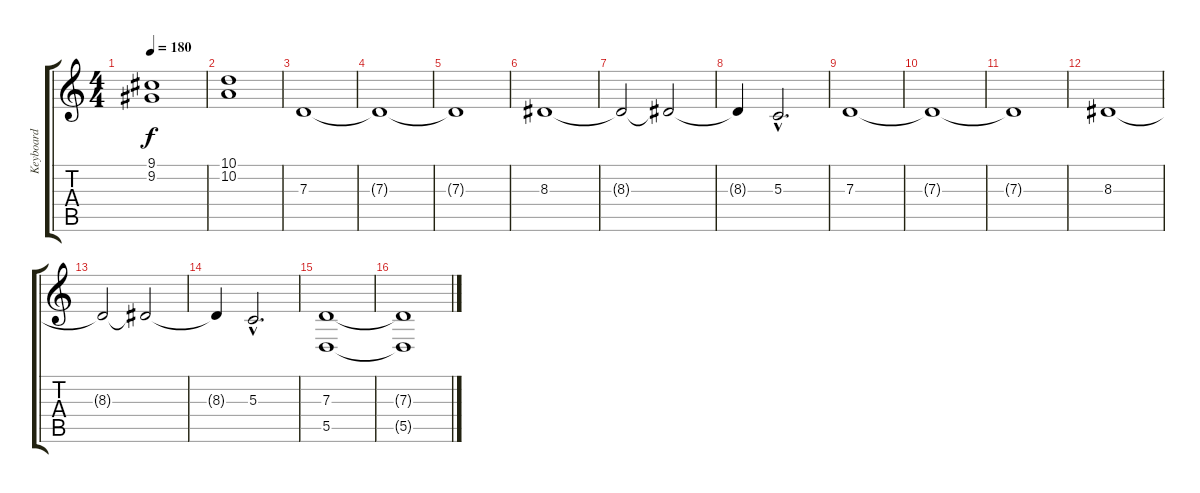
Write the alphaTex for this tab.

\track ("Keyboard" "Keyboard") {instrument pad4choir}
\staff {score tabs}
\tuning (E4 B3 G3 D3 A2 D2) {hide}
\ts (4 4)
\tempo 180
\clef g2
\ks c
(9.1 9.2).1{dy f} |
(10.1 10.2).1 |
7.3.1{instrument choiraahs} |
7.3{t}.1 |
7.3{t}.1 |
8.3.1 |
8.3{t}.2 8.3{t}.2 |
8.3{t}.4 5.3{hac}.2{d} |
7.3.1 |
7.3{t}.1 |
7.3{t}.1 |
8.3.1 |
8.3{t}.2 8.3{t}.2 |
8.3{t}.4 5.3{hac}.2{d} |
(7.3 5.5).1{instrument pad4choir} |
(7.3{t} 5.5{t}).1
